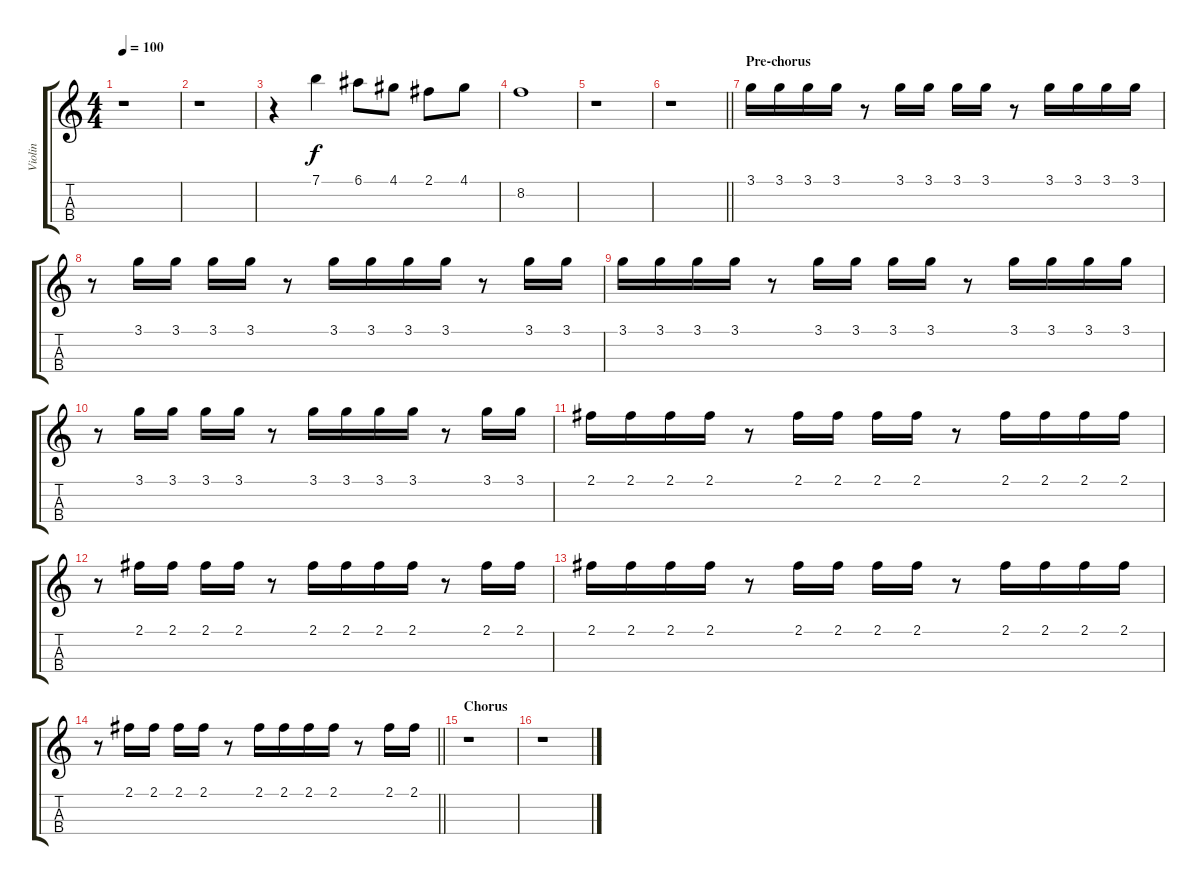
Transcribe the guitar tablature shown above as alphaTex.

\track ("Violin" "Violin") {instrument violin}
\staff {score tabs}
\tuning (E5 A4 D4 G3) {hide}
\ts (4 4)
\tempo 100
\clef g2
\ks c
r.1{dy f} |
r.1 |
r.4{volume 8} 7.1.4 6.1.8 4.1.8 2.1.8 4.1.8 |
8.2.1{volume 0} |
r.1 |
\barLineRight lightlight
r.1 |
\section ("" "Pre-chorus")
3.1.16{volume 8} 3.1.16 3.1.16 3.1.16 r.8 3.1.16 3.1.16 3.1.16 3.1.16 r.8 3.1.16 3.1.16 3.1.16 3.1.16 |
r.8 3.1.16 3.1.16 3.1.16 3.1.16 r.8 3.1.16 3.1.16 3.1.16 3.1.16 r.8 3.1.16 3.1.16 |
3.1.16 3.1.16 3.1.16 3.1.16 r.8 3.1.16 3.1.16 3.1.16 3.1.16 r.8 3.1.16 3.1.16 3.1.16 3.1.16 |
r.8 3.1.16 3.1.16 3.1.16 3.1.16 r.8 3.1.16 3.1.16 3.1.16 3.1.16 r.8 3.1.16 3.1.16 |
2.1.16 2.1.16 2.1.16 2.1.16 r.8 2.1.16 2.1.16 2.1.16 2.1.16 r.8 2.1.16 2.1.16 2.1.16 2.1.16 |
r.8 2.1.16 2.1.16 2.1.16 2.1.16 r.8 2.1.16 2.1.16 2.1.16 2.1.16 r.8 2.1.16 2.1.16 |
2.1.16 2.1.16 2.1.16 2.1.16 r.8 2.1.16 2.1.16 2.1.16 2.1.16 r.8 2.1.16 2.1.16 2.1.16 2.1.16 |
\barLineRight lightlight
r.8 2.1.16 2.1.16 2.1.16 2.1.16 r.8 2.1.16 2.1.16 2.1.16 2.1.16 r.8 2.1.16 2.1.16 |
\section ("" "Chorus")
r.1 |
r.1
